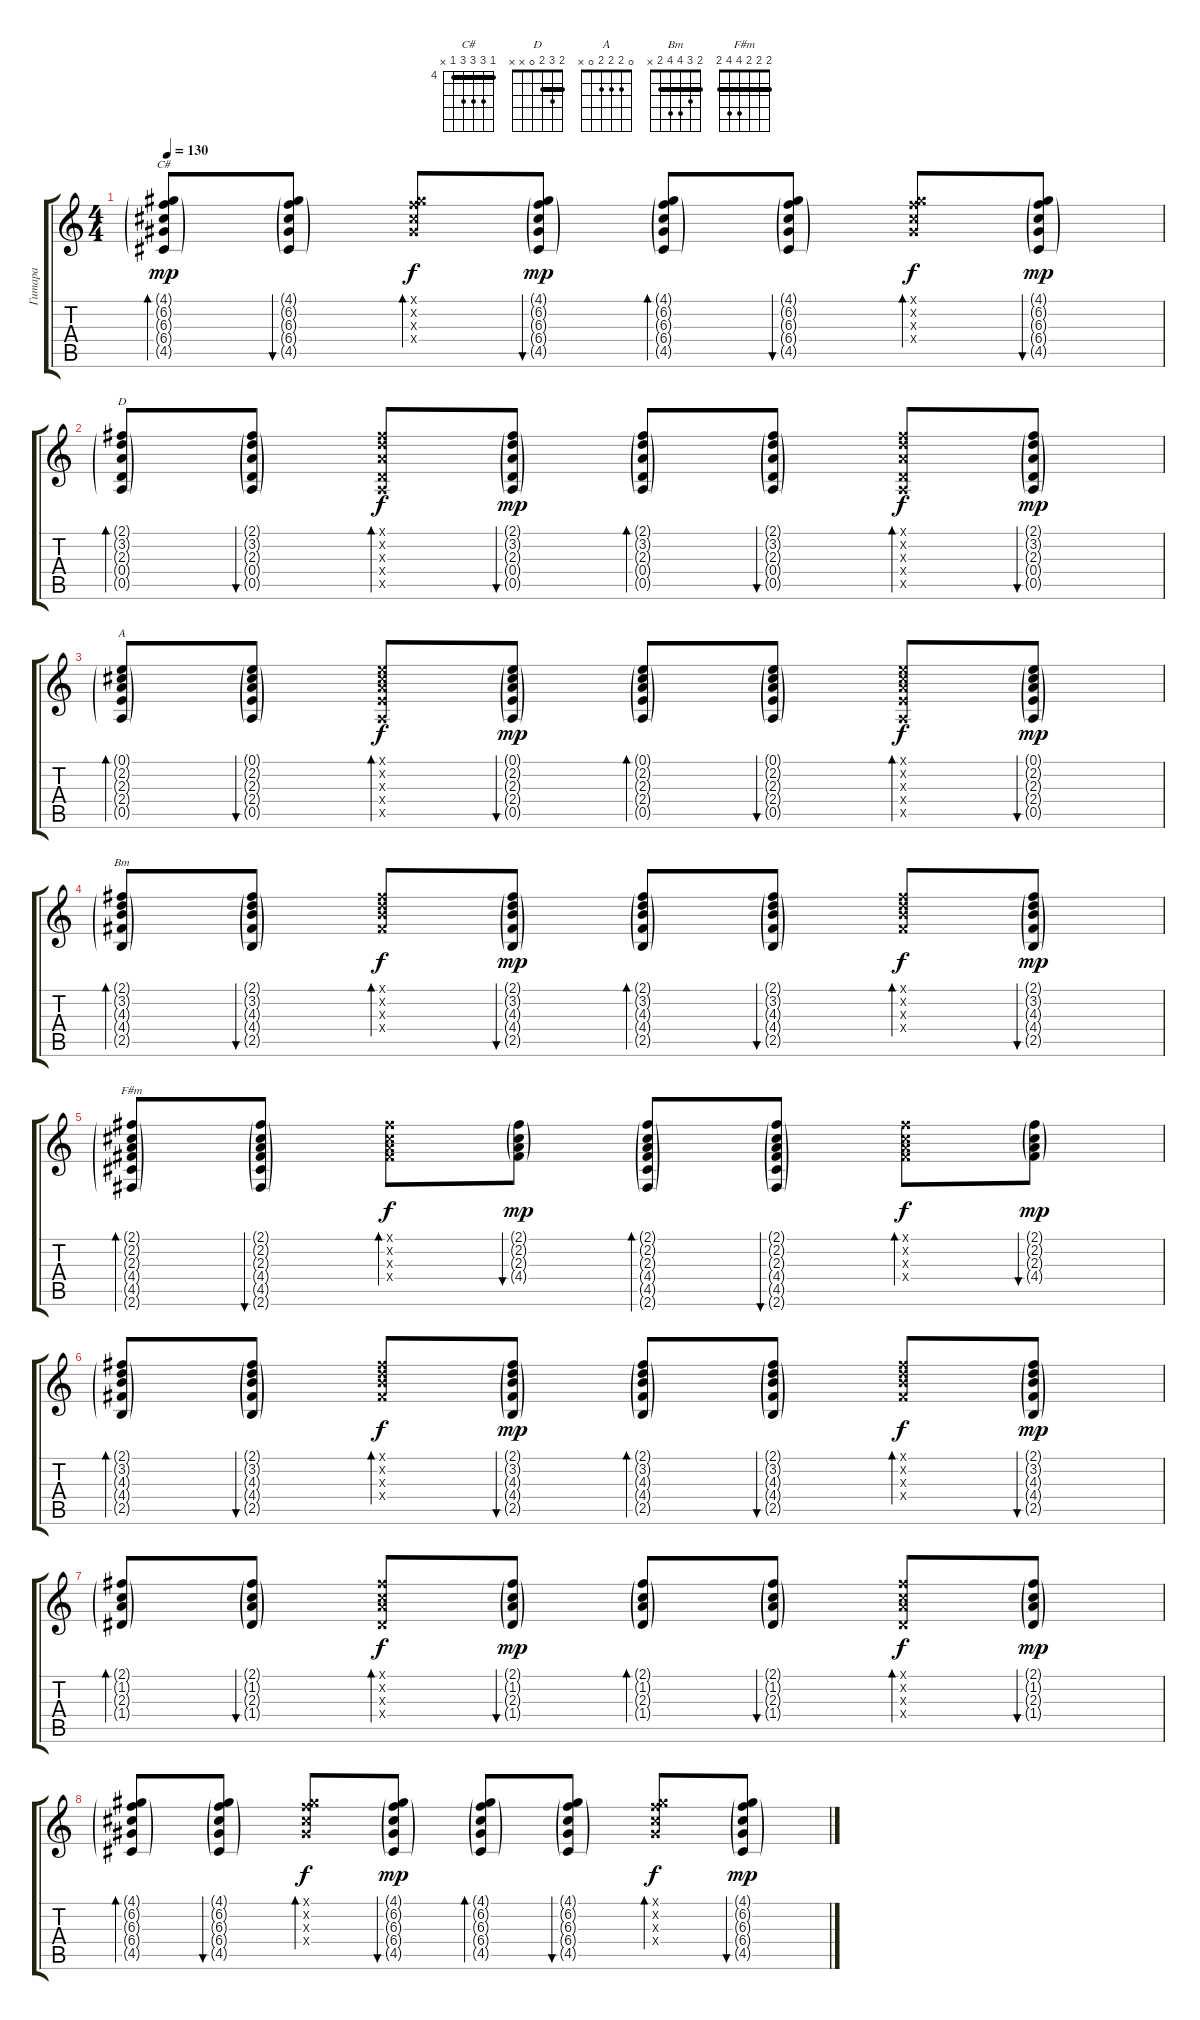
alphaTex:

\track ("Гитара" "Гитара") {instrument acousticguitarsteel}
\staff {score tabs}
\tuning (E4 B3 G3 D3 A2 E2) {hide}
\chord ("C#" 4 6 6 6 4 x) {firstfret 4 barre 4}
\chord ("D" 2 3 2 0 x x) {barre 2}
\chord ("A" 0 2 2 2 0 x)
\chord ("Bm" 2 3 4 4 2 x) {barre 2}
\chord ("F#m" 2 2 2 4 4 2) {barre 2}
\ts (4 4)
\tempo 130
\clef g2
\ks c
(4.1{g} 6.2{g} 6.3{g} 6.4{g} 4.5{g}).8{bd 30 ch "C#" dy mp} (4.1{g} 6.2{g} 6.3{g} 6.4{g} 4.5{g}).8{bu 30} (4.1{x} 6.2{x} 6.3{x} 6.4{x}).8{bd 30 dy f} (4.1{g} 6.2{g} 6.3{g} 6.4{g} 4.5{g}).8{bu 30 dy mp} (4.1{g} 6.2{g} 6.3{g} 6.4{g} 4.5{g}).8{bd 30} (4.1{g} 6.2{g} 6.3{g} 6.4{g} 4.5{g}).8{bu 30} (4.1{x} 6.2{x} 6.3{x} 6.4{x}).8{bd 30 dy f} (4.1{g} 6.2{g} 6.3{g} 6.4{g} 4.5{g}).8{bu 30 dy mp} |
(2.1{g} 3.2{g} 2.3{g} 0.4{g} 0.5{g}).8{bd 30 ch "D"} (2.1{g} 3.2{g} 2.3{g} 0.4{g} 0.5{g}).8{bu 30} (2.1{x} 3.2{x} 2.3{x} 0.4{x} 0.5{x}).8{bd 30 dy f} (2.1{g} 3.2{g} 2.3{g} 0.4{g} 0.5{g}).8{bu 30 dy mp} (2.1{g} 3.2{g} 2.3{g} 0.4{g} 0.5{g}).8{bd 30} (2.1{g} 3.2{g} 2.3{g} 0.4{g} 0.5{g}).8{bu 30} (2.1{x} 3.2{x} 2.3{x} 0.4{x} 0.5{x}).8{bd 30 dy f} (2.1{g} 3.2{g} 2.3{g} 0.4{g} 0.5{g}).8{bu 30 dy mp} |
(0.1{g} 2.2{g} 2.3{g} 2.4{g} 0.5{g}).8{bd 30 ch "A"} (0.1{g} 2.2{g} 2.3{g} 2.4{g} 0.5{g}).8{bu 30} (0.1{x} 2.2{x} 2.3{x} 2.4{x} 0.5{x}).8{bd 30 dy f} (0.1{g} 2.2{g} 2.3{g} 2.4{g} 0.5{g}).8{bu 30 dy mp} (0.1{g} 2.2{g} 2.3{g} 2.4{g} 0.5{g}).8{bd 30} (0.1{g} 2.2{g} 2.3{g} 2.4{g} 0.5{g}).8{bu 30} (0.1{x} 2.2{x} 2.3{x} 2.4{x} 0.5{x}).8{bd 30 dy f} (0.1{g} 2.2{g} 2.3{g} 2.4{g} 0.5{g}).8{bu 30 dy mp} |
(2.1{g} 3.2{g} 4.3{g} 4.4{g} 2.5{g}).8{bd 30 ch "Bm"} (2.1{g} 3.2{g} 4.3{g} 4.4{g} 2.5{g}).8{bu 30} (2.1{x} 3.2{x} 4.3{x} 4.4{x}).8{bd 30 dy f} (2.1{g} 3.2{g} 4.3{g} 4.4{g} 2.5{g}).8{bu 30 dy mp} (2.1{g} 3.2{g} 4.3{g} 4.4{g} 2.5{g}).8{bd 30} (2.1{g} 3.2{g} 4.3{g} 4.4{g} 2.5{g}).8{bu 30} (2.1{x} 3.2{x} 4.3{x} 4.4{x}).8{bd 30 dy f} (2.1{g} 3.2{g} 4.3{g} 4.4{g} 2.5{g}).8{bu 30 dy mp} |
(2.1{g} 2.2{g} 2.3{g} 4.4{g} 4.5{g} 2.6{g}).8{bd 30 ch "F#m"} (2.1{g} 2.2{g} 2.3{g} 4.4{g} 4.5{g} 2.6{g}).8{bu 30} (2.1{x} 2.2{x} 2.3{x} 4.4{x}).8{bd 30 dy f} (2.1{g} 2.2{g} 2.3{g} 4.4{g}).8{bu 30 dy mp} (2.1{g} 2.2{g} 2.3{g} 4.4{g} 4.5{g} 2.6{g}).8{bd 30} (2.1{g} 2.2{g} 2.3{g} 4.4{g} 4.5{g} 2.6{g}).8{bu 30} (2.1{x} 2.2{x} 2.3{x} 4.4{x}).8{bd 30 dy f} (2.1{g} 2.2{g} 2.3{g} 4.4{g}).8{bu 30 dy mp} |
(2.1{g} 3.2{g} 4.3{g} 4.4{g} 2.5{g}).8{bd 30} (2.1{g} 3.2{g} 4.3{g} 4.4{g} 2.5{g}).8{bu 30} (2.1{x} 3.2{x} 4.3{x} 4.4{x}).8{bd 30 dy f} (2.1{g} 3.2{g} 4.3{g} 4.4{g} 2.5{g}).8{bu 30 dy mp} (2.1{g} 3.2{g} 4.3{g} 4.4{g} 2.5{g}).8{bd 30} (2.1{g} 3.2{g} 4.3{g} 4.4{g} 2.5{g}).8{bu 30} (2.1{x} 3.2{x} 4.3{x} 4.4{x}).8{bd 30 dy f} (2.1{g} 3.2{g} 4.3{g} 4.4{g} 2.5{g}).8{bu 30 dy mp} |
(2.1{g} 1.2{g} 2.3{g} 1.4{g}).8{bd 30} (2.1{g} 1.2{g} 2.3{g} 1.4{g}).8{bu 30} (2.1{x} 1.2{x} 2.3{x} 1.4{x}).8{bd 30 dy f} (2.1{g} 1.2{g} 2.3{g} 1.4{g}).8{bu 30 dy mp} (2.1{g} 1.2{g} 2.3{g} 1.4{g}).8{bd 30} (2.1{g} 1.2{g} 2.3{g} 1.4{g}).8{bu 30} (2.1{x} 1.2{x} 2.3{x} 1.4{x}).8{bd 30 dy f} (2.1{g} 1.2{g} 2.3{g} 1.4{g}).8{bu 30 dy mp} |
(4.1{g} 6.2{g} 6.3{g} 6.4{g} 4.5{g}).8{bd 30} (4.1{g} 6.2{g} 6.3{g} 6.4{g} 4.5{g}).8{bu 30} (4.1{x} 6.2{x} 6.3{x} 6.4{x}).8{bd 30 dy f} (4.1{g} 6.2{g} 6.3{g} 6.4{g} 4.5{g}).8{bu 30 dy mp} (4.1{g} 6.2{g} 6.3{g} 6.4{g} 4.5{g}).8{bd 30} (4.1{g} 6.2{g} 6.3{g} 6.4{g} 4.5{g}).8{bu 30} (4.1{x} 6.2{x} 6.3{x} 6.4{x}).8{bd 30 dy f} (4.1{g} 6.2{g} 6.3{g} 6.4{g} 4.5{g}).8{bu 30 dy mp}
